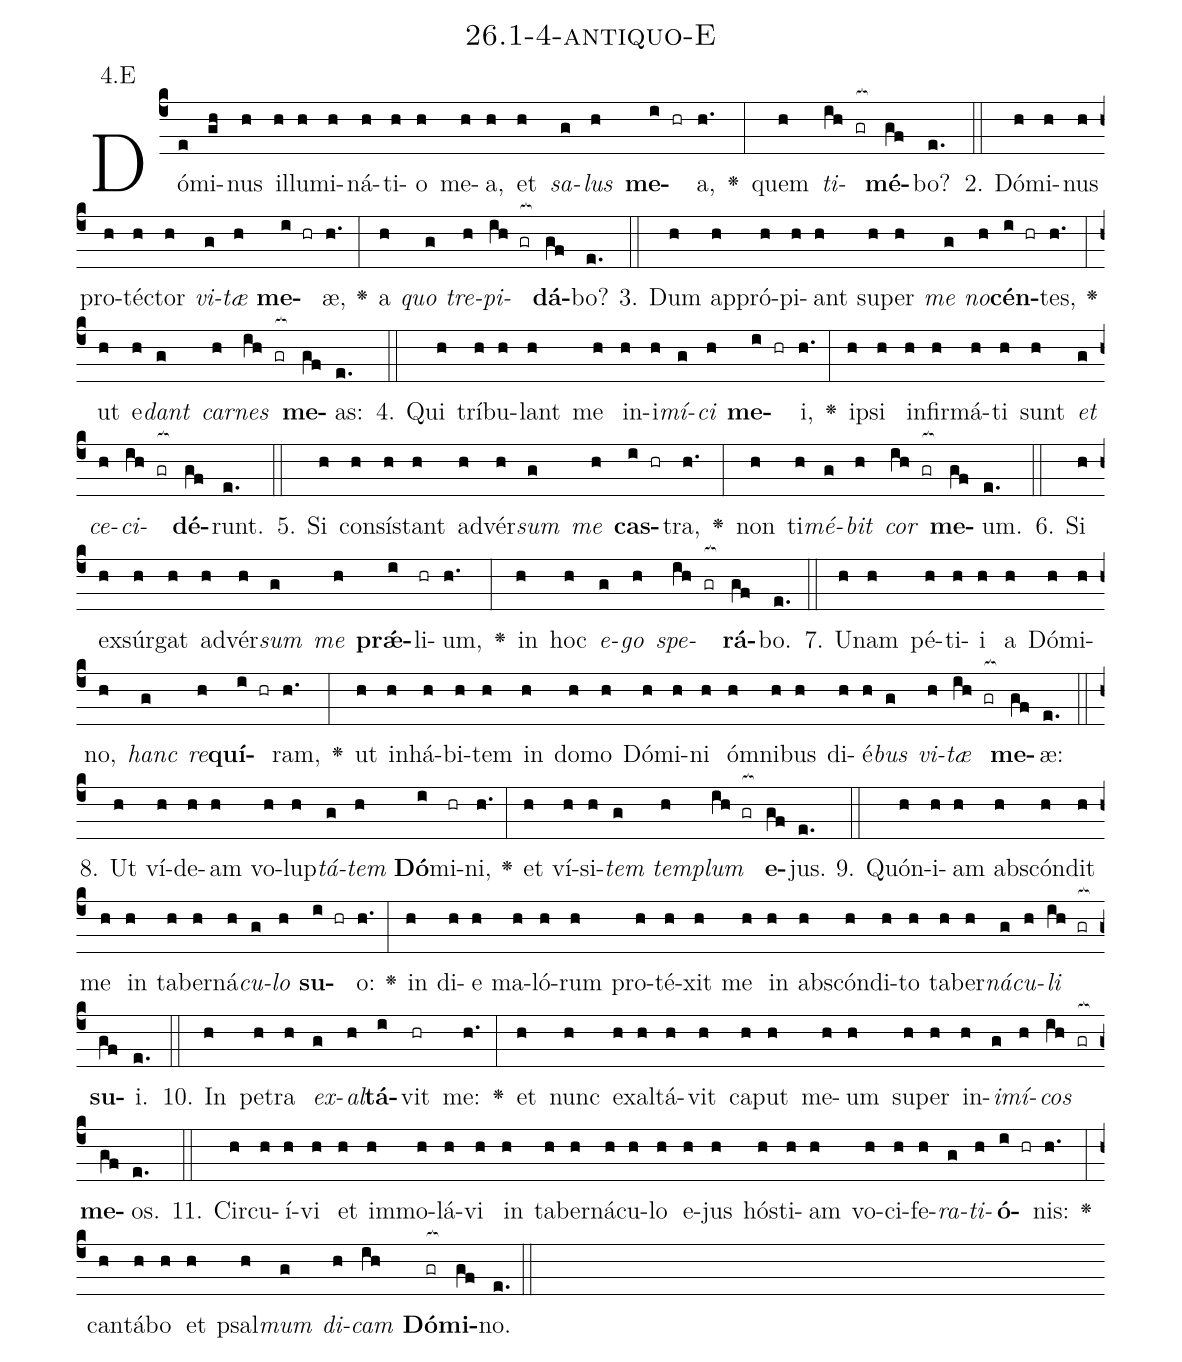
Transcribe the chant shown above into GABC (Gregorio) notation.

name: 26.1-4-antiquo-E;
annotation: 4.E;
%%
(c4)Dó(e)mi(gh)nus(h) il(h)lu(h)mi(h)ná(h)ti(h)o(h) me(h)a,(h) et(h) <i>sa</i>(g)<i>lus</i>(h) <b>me</b>(i hr)a,(h.) <v>\greheightstar</v>(:) quem(h) <i>ti</i>(ih gr[ocb:1{])<b>mé</b>(gf[ocb:0}])bo?(e.) (::)
2. Dó(h)mi(h)nus(h) pro(h)téc(h)tor(h) <i>vi</i>(g)<i>tæ</i>(h) <b>me</b>(i hr)æ,(h.) <v>\greheightstar</v>(:) a(h) <i>quo</i>(g) <i>tre</i>(h)<i>pi</i>(ih gr[ocb:1{])<b>dá</b>(gf[ocb:0}])bo?(e.) (::)
3. Dum(h) ap(h)pró(h)pi(h)ant(h) su(h)per(h) <i>me</i>(g) <i>no</i>(h)<b>cén</b>(i hr)tes,(h.) <v>\greheightstar</v>(:) ut(h) e(h)<i>dant</i>(g) <i>car</i>(h)<i>nes</i>(ih gr[ocb:1{]) <b>me</b>(gf[ocb:0}])as:(e.) (::)
4. Qui(h) trí(h)bu(h)lant(h) me(h) in(h)i(h)<i>mí</i>(g)<i>ci</i>(h) <b>me</b>(i hr)i,(h.) <v>\greheightstar</v>(:) ip(h)si(h) in(h)fir(h)má(h)ti(h) sunt(h) <i>et</i>(g) <i>ce</i>(h)<i>ci</i>(ih gr[ocb:1{])<b>dé</b>(gf[ocb:0}])runt.(e.) (::)
5. Si(h) con(h)sís(h)tant(h) ad(h)vér(h)<i>sum</i>(g) <i>me</i>(h) <b>cas</b>(i hr)tra,(h.) <v>\greheightstar</v>(:) non(h) ti(h)<i>mé</i>(g)<i>bit</i>(h) <i>cor</i>(ih gr[ocb:1{]) <b>me</b>(gf[ocb:0}])um.(e.) (::)
6. Si(h) ex(h)súr(h)gat(h) ad(h)vér(h)<i>sum</i>(g) <i>me</i>(h) <b>prǽ</b>(i)li(hr)um,(h.) <v>\greheightstar</v>(:) in(h) hoc(h) <i>e</i>(g)<i>go</i>(h) <i>spe</i>(ih gr[ocb:1{])<b>rá</b>(gf[ocb:0}])bo.(e.) (::)
7. U(h)nam(h) pé(h)ti(h)i(h) a(h) Dó(h)mi(h)no,(h) <i>hanc</i>(g) <i>re</i>(h)<b>quí</b>(i hr)ram,(h.) <v>\greheightstar</v>(:) ut(h) in(h)há(h)bi(h)tem(h) in(h) do(h)mo(h) Dó(h)mi(h)ni(h) óm(h)ni(h)bus(h) di(h)é(h)<i>bus</i>(g) <i>vi</i>(h)<i>tæ</i>(ih gr[ocb:1{]) <b>me</b>(gf[ocb:0}])æ:(e.) (::)
8. Ut(h) ví(h)de(h)am(h) vo(h)lup(h)<i>tá</i>(g)<i>tem</i>(h) <b>Dó</b>(i)mi(hr)ni,(h.) <v>\greheightstar</v>(:) et(h) ví(h)si(h)<i>tem</i>(g) <i>tem</i>(h)<i>plum</i>(ih gr[ocb:1{]) <b>e</b>(gf[ocb:0}])jus.(e.) (::)
9. Quón(h)i(h)am(h) abs(h)cón(h)dit(h) me(h) in(h) ta(h)ber(h)ná(h)<i>cu</i>(g)<i>lo</i>(h) <b>su</b>(i hr)o:(h.) <v>\greheightstar</v>(:) in(h) di(h)e(h) ma(h)ló(h)rum(h) pro(h)té(h)xit(h) me(h) in(h) abs(h)cón(h)di(h)to(h) ta(h)ber(h)<i>ná</i>(g)<i>cu</i>(h)<i>li</i>(ih gr[ocb:1{]) <b>su</b>(gf[ocb:0}])i.(e.) (::)
10. In(h) pe(h)tra(h) <i>ex</i>(g)<i>al</i>(h)<b>tá</b>(i)vit(hr) me:(h.) <v>\greheightstar</v>(:) et(h) nunc(h) ex(h)al(h)tá(h)vit(h) ca(h)put(h) me(h)um(h) su(h)per(h) in(h)<i>i</i>(g)<i>mí</i>(h)<i>cos</i>(ih gr[ocb:1{]) <b>me</b>(gf[ocb:0}])os.(e.) (::)
11. Cir(h)cu(h)í(h)vi(h) et(h) im(h)mo(h)lá(h)vi(h) in(h) ta(h)ber(h)ná(h)cu(h)lo(h) e(h)jus(h) hós(h)ti(h)am(h) vo(h)ci(h)fe(h)<i>ra</i>(g)<i>ti</i>(h)<b>ó</b>(i hr)nis:(h.) <v>\greheightstar</v>(:) can(h)tá(h)bo(h) et(h) psal(h)<i>mum</i>(g) <i>di</i>(h)<i>cam</i>(ih) <b>Dó</b>(gr[ocb:1{])<b>mi</b>(gf[ocb:0}])no.(e.) (::)
